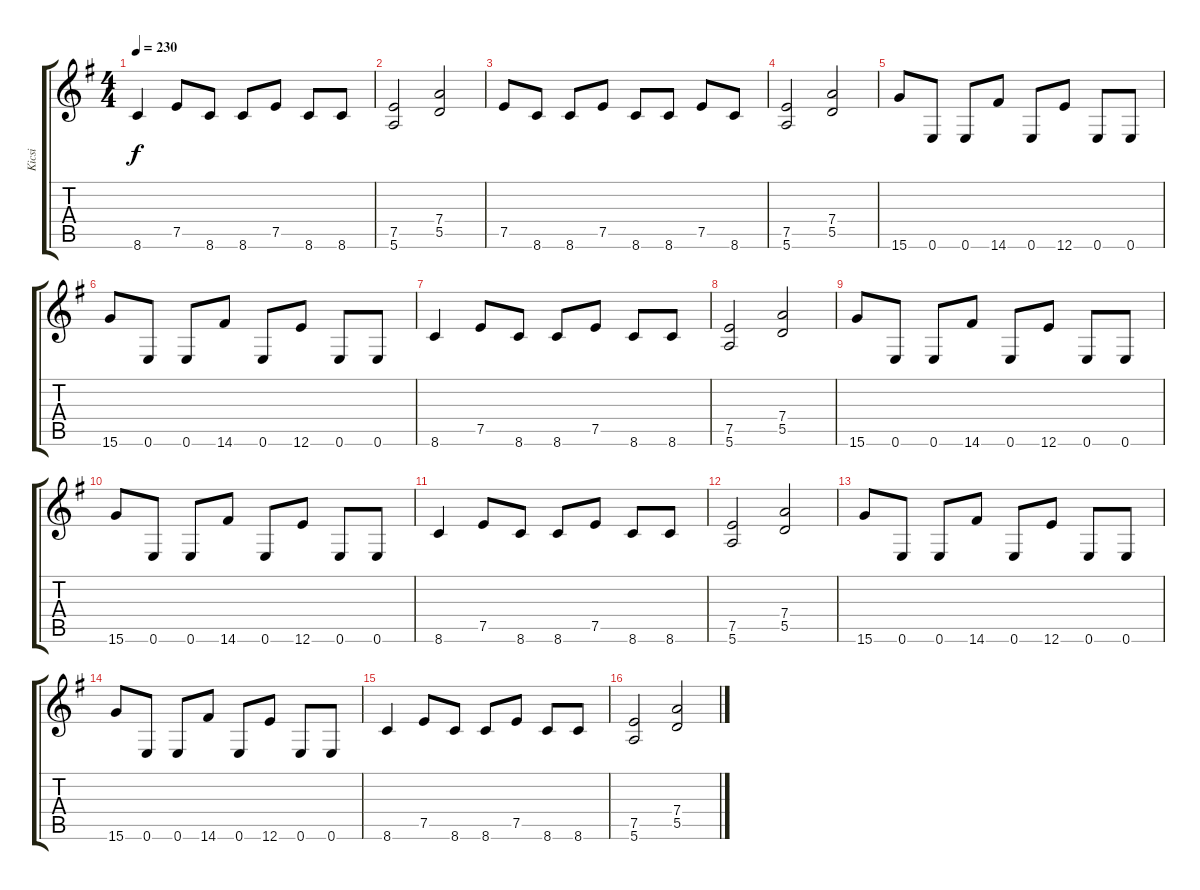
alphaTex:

\track ("Kicsi" "Kicsi") {instrument distortionguitar}
\staff {score tabs}
\tuning (E4 B3 G3 D3 A2 E2) {hide}
\ts (4 4)
\tempo 230
\clef g2
\ks eminor
8.6.4{dy f} 7.5.8 8.6.8 8.6.8 7.5.8 8.6.8 8.6.8 |
(7.5 5.6).2 (7.4 5.5).2 |
7.5.8 8.6.8 8.6.8 7.5.8 8.6.8 8.6.8 7.5.8 8.6.8 |
(7.5 5.6).2 (7.4 5.5).2 |
15.6.8 0.6.8 0.6.8 14.6.8 0.6.8 12.6.8 0.6.8 0.6.8 |
15.6.8 0.6.8 0.6.8 14.6.8 0.6.8 12.6.8 0.6.8 0.6.8 |
8.6.4 7.5.8 8.6.8 8.6.8 7.5.8 8.6.8 8.6.8 |
(7.5 5.6).2 (7.4 5.5).2 |
15.6.8 0.6.8 0.6.8 14.6.8 0.6.8 12.6.8 0.6.8 0.6.8 |
15.6.8 0.6.8 0.6.8 14.6.8 0.6.8 12.6.8 0.6.8 0.6.8 |
8.6.4 7.5.8 8.6.8 8.6.8 7.5.8 8.6.8 8.6.8 |
(7.5 5.6).2 (7.4 5.5).2 |
15.6.8 0.6.8 0.6.8 14.6.8 0.6.8 12.6.8 0.6.8 0.6.8 |
15.6.8 0.6.8 0.6.8 14.6.8 0.6.8 12.6.8 0.6.8 0.6.8 |
8.6.4 7.5.8 8.6.8 8.6.8 7.5.8 8.6.8 8.6.8 |
(7.5 5.6).2 (7.4 5.5).2
